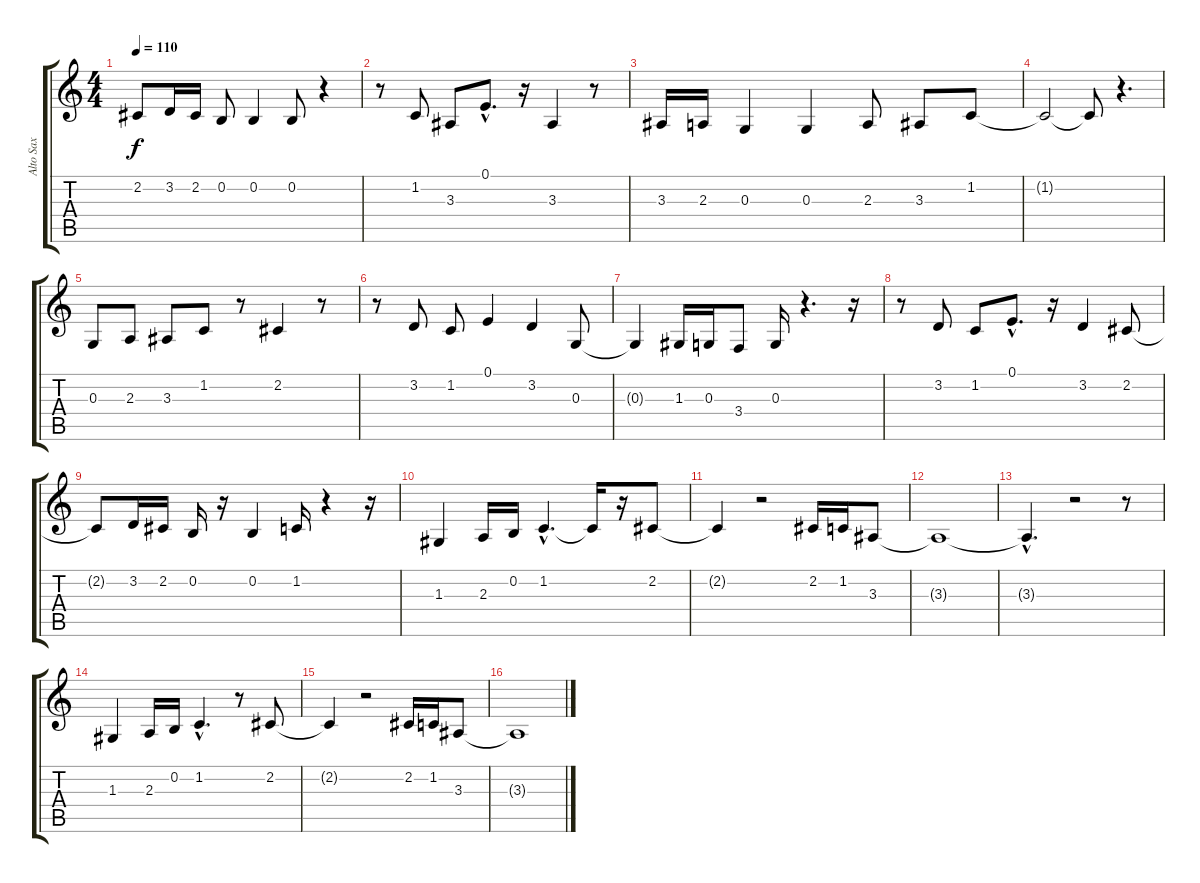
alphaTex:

\track ("Alto Sax" "Alto Sax") {instrument altosax}
\staff {score tabs}
\tuning (E4 B3 G3 D3 A2 E2) {hide}
\ts (4 4)
\tempo 110
\clef g2
\ks c
2.2{t}.8{dy f} 3.2.16 2.2.16 0.2.8 0.2.4 0.2.8 r.4 |
r.8 1.2.8 3.3.8 0.1{hac}.8{d} r.16 3.3.4 r.8 |
3.3.16 2.3.16 0.3.4 0.3.4 2.3.8 3.3.8 1.2.8 |
1.2{t}.2 1.2{t}.8 r.4{d} |
0.3.8 2.3.8 3.3.8 1.2.8 r.8 2.2.4 r.8 |
r.8 3.2.8 1.2.8 0.1.4 3.2.4 0.3.8 |
0.3{t}.4 1.3.16 0.3.16 3.4.8 0.3.16 r.4{d} r.16 |
r.8 3.2.8 1.2.8 0.1{hac}.8{d} r.16 3.2.4 2.2.8 |
2.2{t}.8 3.2.16 2.2.16 0.2.16 r.16 0.2.4 1.2.16 r.4 r.16 |
1.3.4 2.3.16 0.2.16 1.2{hac}.4{d} 1.2{t}.16 r.16 2.2.8 |
2.2{t}.4 r.2 2.2.16 1.2.16 3.3.8 |
3.3{t}.1 |
3.3{hac t}.4{d} r.2 r.8 |
1.3.4 2.3.16 0.2.16 1.2{hac}.4{d} r.8 2.2.8 |
2.2{t}.4 r.2 2.2.16 1.2.16 3.3.8 |
3.3{t}.1
